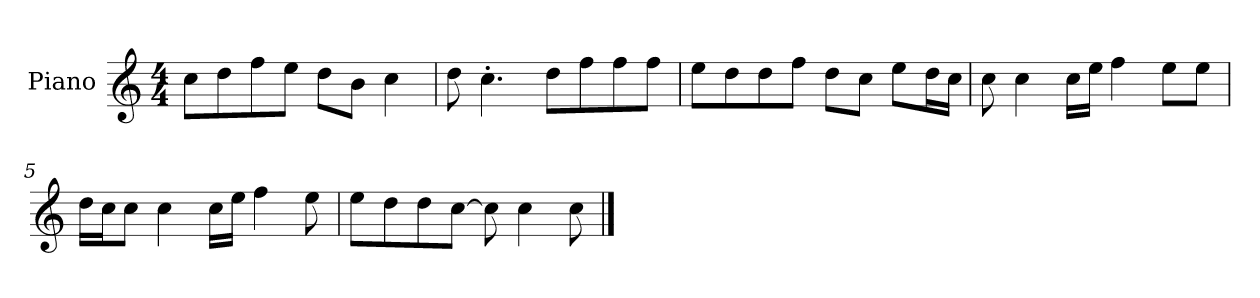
**kern
*part1
*staff1
*I"Piano
*I'P-no
*clefG2
*k[]
*M4/4
*MM90
=1
8cc\L
8dd\
8ff\
8ee\J
8dd\L
8b\J
4cc\
=2
8dd\
4.cc'\
8dd\L
8ff\
8ff\
8ff\J
=3
8ee\L
8dd\
8dd\
8ff\J
8dd\L
8cc\J
8ee\L
16dd\L
16cc\JJ
=4
8cc\
4cc\
16cc\LL
16ee\JJ
4ff\
8ee\L
8ee\J
=5
16dd\LL
16cc\J
8cc\J
4cc\
16cc\LL
16ee\JJ
4ff\
8ee\
!!LO:LB:g=z
=6
8ee\L
8dd\
8dd\
[8cc\J
8cc\]
4cc\
8cc\
==
*-
